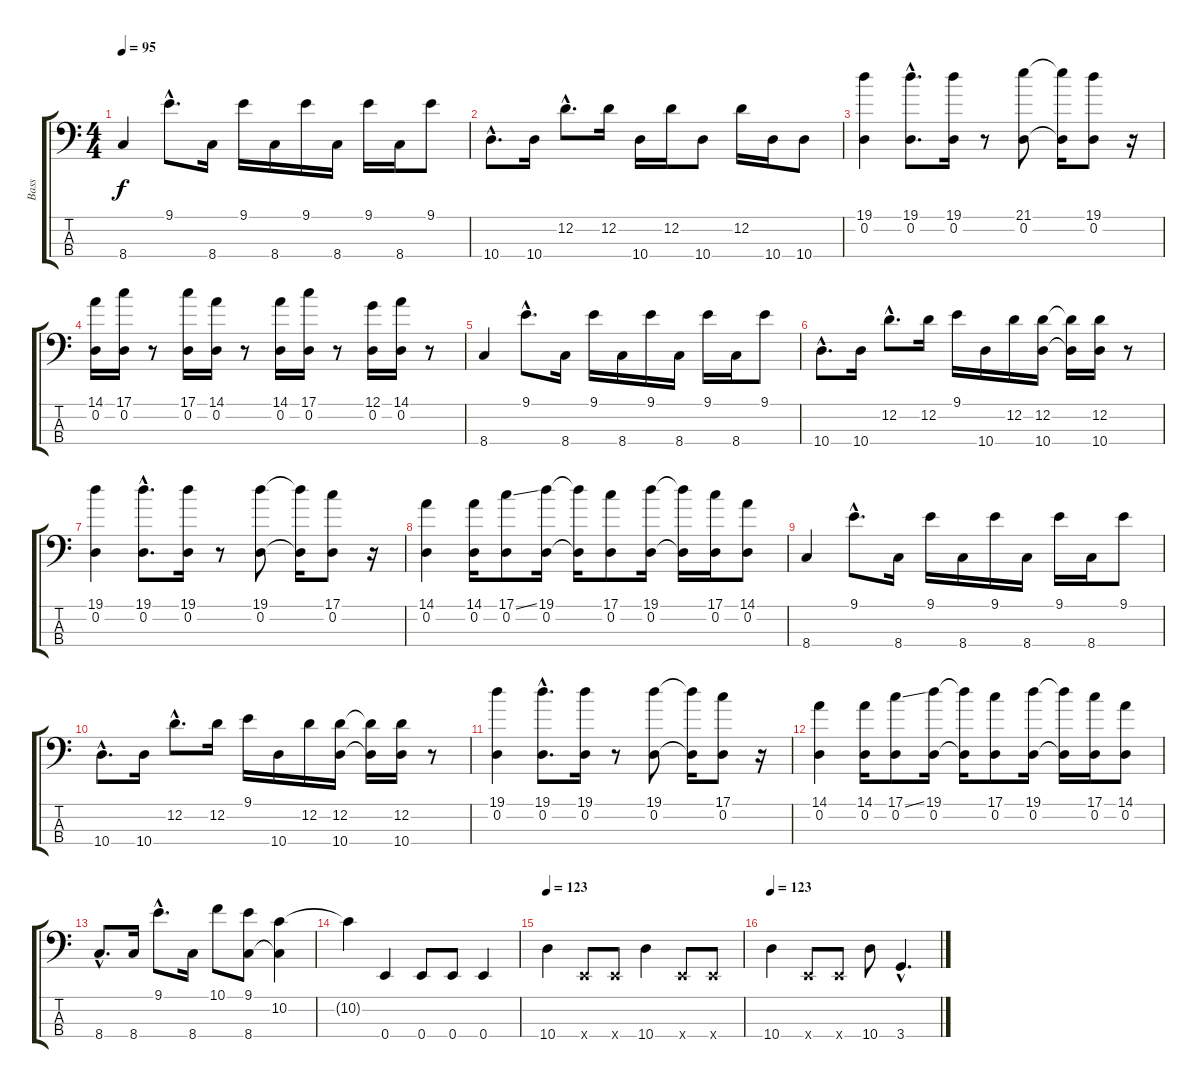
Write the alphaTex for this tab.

\track ("Bass" "Bass") {instrument electricbasspick}
\staff {score tabs}
\tuning (G2 D2 A1 E1) {hide}
\ts (4 4)
\tempo 95
\clef f4
\ks c
8.4.4{dy f} 9.1{hac}.8{d} 8.4.16 9.1.16 8.4.16 9.1.16 8.4.16 9.1.16 8.4.16 9.1.8 |
10.4{hac}.8{d} 10.4.16 12.2{hac}.8{d} 12.2.16 10.4.16 12.2.16 10.4.8 12.2.16 10.4.16 10.4.8 |
(19.1 0.2).4 (19.1{hac} 0.2{hac}).8{d} (19.1 0.2).16 r.8 (21.1 0.2).8 (21.1{t} 0.2{t}).16 (19.1 0.2).8 r.16 |
(14.1 0.2).16 (17.1 0.2).16 r.8 (17.1 0.2).16 (14.1 0.2).16 r.8 (14.1 0.2).16 (17.1 0.2).16 r.8 (12.1 0.2).16 (14.1 0.2).16 r.8 |
8.4.4 9.1{hac}.8{d} 8.4.16 9.1.16 8.4.16 9.1.16 8.4.16 9.1.16 8.4.16 9.1.8 |
10.4{hac}.8{d} 10.4.16 12.2{hac}.8{d} 12.2.16 9.1.16 10.4.16 12.2.16 (12.2 10.4).16 (12.2{t} 10.4{t}).16 (12.2 10.4).16 r.8 |
(19.1 0.2).4 (19.1{hac} 0.2{hac}).8{d} (19.1 0.2).16 r.8 (19.1 0.2).8 (19.1{t} 0.2{t}).16 (17.1 0.2).8 r.16 |
(14.1 0.2).4 (14.1 0.2).16 (17.1{ss} 0.2).8 (19.1 0.2).16 (19.1{t} 0.2{t}).16 (17.1 0.2).8 (19.1 0.2).16 (19.1{t} 0.2{t}).16 (17.1 0.2).16 (14.1 0.2).8 |
8.4.4 9.1{hac}.8{d} 8.4.16 9.1.16 8.4.16 9.1.16 8.4.16 9.1.16 8.4.16 9.1.8 |
10.4{hac}.8{d} 10.4.16 12.2{hac}.8{d} 12.2.16 9.1.16 10.4.16 12.2.16 (12.2 10.4).16 (12.2{t} 10.4{t}).16 (12.2 10.4).16 r.8 |
(19.1 0.2).4 (19.1{hac} 0.2{hac}).8{d} (19.1 0.2).16 r.8 (19.1 0.2).8 (19.1{t} 0.2{t}).16 (17.1 0.2).8 r.16 |
(14.1 0.2).4 (14.1 0.2).16 (17.1{ss} 0.2).8 (19.1 0.2).16 (19.1{t} 0.2{t}).16 (17.1 0.2).8 (19.1 0.2).16 (19.1{t} 0.2{t}).16 (17.1 0.2).16 (14.1 0.2).8 |
8.4{hac}.8{d} 8.4.16 9.1{hac}.8{d} 8.4.16 10.1.8 (9.1 8.4).8 (10.2 8.4{t}).4 |
10.2{t}.4 0.4.4 0.4.8 0.4.8 0.4.4 |
\tempo 123
10.4.4 0.4{x}.8 0.4{x}.8 10.4.4 0.4{x}.8 0.4{x}.8 |
\tempo 123
10.4.4 0.4{x}.8 0.4{x}.8 10.4.8 3.4{ss hac}.4{d}
